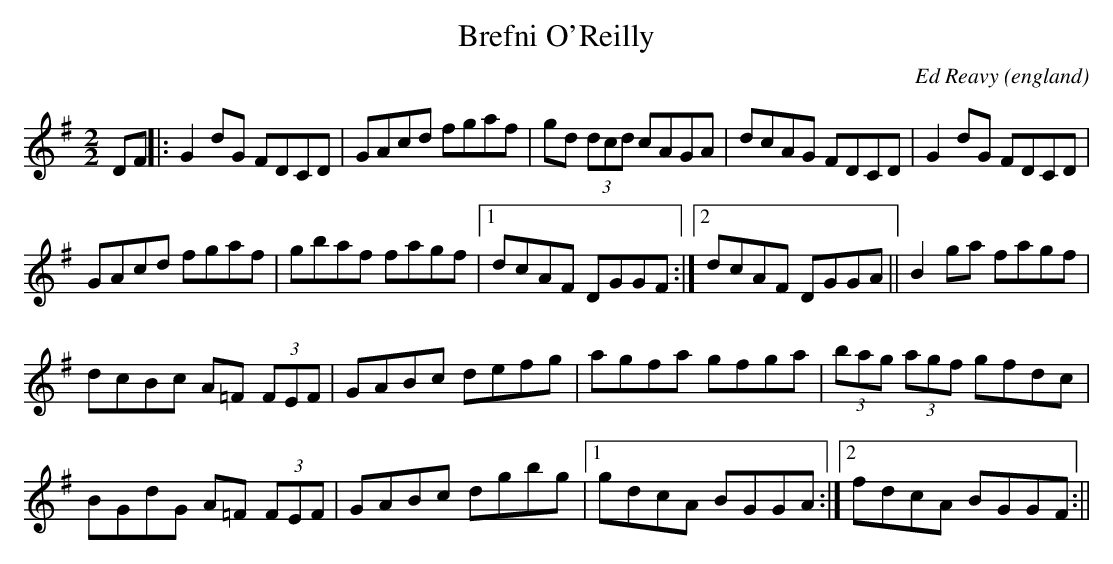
X:1
T:Brefni O'Reilly
O:england
M:2/2
L:1/8
C:Ed Reavy
K:G
DF||:G2 dG FDCD|GAcd fgaf|gd (3dcd cAGA|dcAG FDCD|G2 dG FDCD|
GAcd fgaf|gbaf fagf|1dcAF DGGF:|2dcAF DGGA||B2 ga fagf|
dcBc A=F (3FEF|GABc defg|agfa gfga|(3bag (3agf gfdc|
BGdG A=F (3FEF|GABc dgbg|1 gdcA BGGA:|2fdcA BGGF:||
